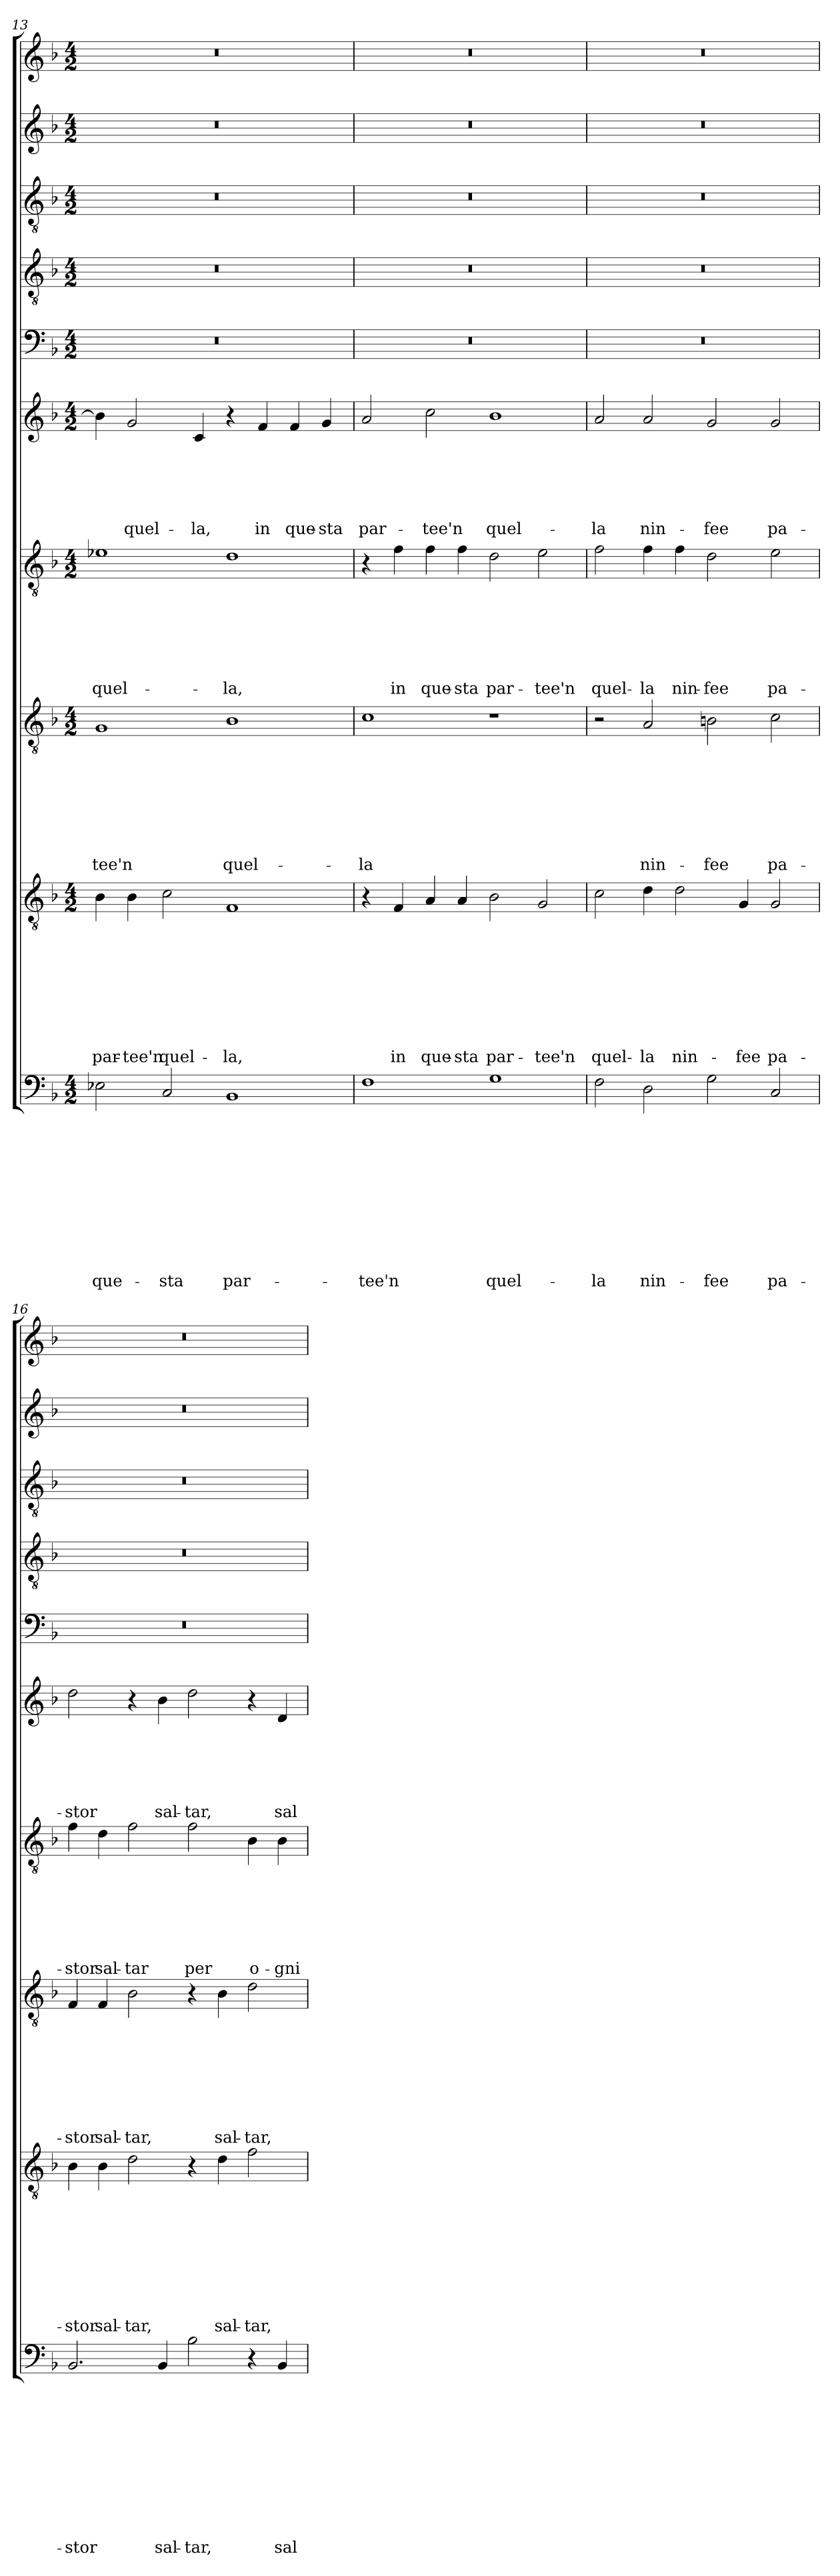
**kern	**text	**text	**text	**text	**text	**text	**text	**text	**text	**text	**text	**kern	**text	**text	**text	**text	**text	**text	**text	**text	**text	**kern	**text	**text	**text	**text	**text	**text	**text	**text	**kern	**text	**text	**text	**text	**text	**text	**text	**kern	**text	**text	**text	**text	**text	**text	**kern	**kern	**kern	**kern	**kern
*part10	*part10	*part10	*part10	*part10	*part10	*part10	*part10	*part10	*part10	*part10	*part10	*part9	*part9	*part9	*part9	*part9	*part9	*part9	*part9	*part9	*part9	*part8	*part8	*part8	*part8	*part8	*part8	*part8	*part8	*part8	*part7	*part7	*part7	*part7	*part7	*part7	*part7	*part7	*part6	*part6	*part6	*part6	*part6	*part6	*part6	*part5	*part4	*part3	*part2	*part1
*staff10	*staff10	*staff10	*staff10	*staff10	*staff10	*staff10	*staff10	*staff10	*staff10	*staff10	*staff10	*staff9	*staff9	*staff9	*staff9	*staff9	*staff9	*staff9	*staff9	*staff9	*staff9	*staff8	*staff8	*staff8	*staff8	*staff8	*staff8	*staff8	*staff8	*staff8	*staff7	*staff7	*staff7	*staff7	*staff7	*staff7	*staff7	*staff7	*staff6	*staff6	*staff6	*staff6	*staff6	*staff6	*staff6	*staff5	*staff4	*staff3	*staff2	*staff1
!!LO:LB:g=z
*clefF4	*	*	*	*	*	*	*	*	*	*	*	*clefGv2	*	*	*	*	*	*	*	*	*	*clefGv2	*	*	*	*	*	*	*	*	*clefGv2	*	*	*	*	*	*	*	*clefG2	*	*	*	*	*	*	*clefF4	*clefGv2	*clefGv2	*clefG2	*clefG2
*k[b-]	*	*	*	*	*	*	*	*	*	*	*	*k[b-]	*	*	*	*	*	*	*	*	*	*k[b-]	*	*	*	*	*	*	*	*	*k[b-]	*	*	*	*	*	*	*	*k[b-]	*	*	*	*	*	*	*k[b-]	*k[b-]	*k[b-]	*k[b-]	*k[b-]
*F:	*	*	*	*	*	*	*	*	*	*	*	*F:	*	*	*	*	*	*	*	*	*	*F:	*	*	*	*	*	*	*	*	*F:	*	*	*	*	*	*	*	*F:	*	*	*	*	*	*	*F:	*F:	*F:	*F:	*F:
*M4/2	*	*	*	*	*	*	*	*	*	*	*	*M4/2	*	*	*	*	*	*	*	*	*	*M4/2	*	*	*	*	*	*	*	*	*M4/2	*	*	*	*	*	*	*	*M4/2	*	*	*	*	*	*	*M4/2	*M4/2	*M4/2	*M4/2	*M4/2
=13	=13	=13	=13	=13	=13	=13	=13	=13	=13	=13	=13	=13	=13	=13	=13	=13	=13	=13	=13	=13	=13	=13	=13	=13	=13	=13	=13	=13	=13	=13	=13	=13	=13	=13	=13	=13	=13	=13	=13	=13	=13	=13	=13	=13	=13	=13	=13	=13	=13	=13
2E-X\	.	.	.	.	.	.	.	.	.	.	que-	4B-\	.	.	.	.	.	.	.	.	par-	1G	.	.	.	.	.	.	.	-tee'n	1e-X	.	.	.	.	.	.	quel-	4b-\]	.	.	.	.	.	.	0r	0r	0r	0r	0r
.	.	.	.	.	.	.	.	.	.	.	.	4B-\	.	.	.	.	.	.	.	.	-tee'n	.	.	.	.	.	.	.	.	.	.	.	.	.	.	.	.	.	2g/	.	.	.	.	.	quel-	.	.	.	.	.
2C/	.	.	.	.	.	.	.	.	.	.	-sta	2c\	.	.	.	.	.	.	.	.	quel-	.	.	.	.	.	.	.	.	.	.	.	.	.	.	.	.	.	.	.	.	.	.	.	.	.	.	.	.	.
.	.	.	.	.	.	.	.	.	.	.	.	.	.	.	.	.	.	.	.	.	.	.	.	.	.	.	.	.	.	.	.	.	.	.	.	.	.	.	4c/	.	.	.	.	.	-la,	.	.	.	.	.
1BB-	.	.	.	.	.	.	.	.	.	.	par-	1F	.	.	.	.	.	.	.	.	-la,	1B-	.	.	.	.	.	.	.	quel-	1d	.	.	.	.	.	.	-la,	4r	.	.	.	.	.	.	.	.	.	.	.
.	.	.	.	.	.	.	.	.	.	.	.	.	.	.	.	.	.	.	.	.	.	.	.	.	.	.	.	.	.	.	.	.	.	.	.	.	.	.	4f/	.	.	.	.	.	in	.	.	.	.	.
.	.	.	.	.	.	.	.	.	.	.	.	.	.	.	.	.	.	.	.	.	.	.	.	.	.	.	.	.	.	.	.	.	.	.	.	.	.	.	4f/	.	.	.	.	.	que-	.	.	.	.	.
.	.	.	.	.	.	.	.	.	.	.	.	.	.	.	.	.	.	.	.	.	.	.	.	.	.	.	.	.	.	.	.	.	.	.	.	.	.	.	4g/	.	.	.	.	.	-sta	.	.	.	.	.
=14	=14	=14	=14	=14	=14	=14	=14	=14	=14	=14	=14	=14	=14	=14	=14	=14	=14	=14	=14	=14	=14	=14	=14	=14	=14	=14	=14	=14	=14	=14	=14	=14	=14	=14	=14	=14	=14	=14	=14	=14	=14	=14	=14	=14	=14	=14	=14	=14	=14	=14
1F	.	.	.	.	.	.	.	.	.	.	-tee'n	4r	.	.	.	.	.	.	.	.	.	1c	.	.	.	.	.	.	.	-la	4r	.	.	.	.	.	.	.	2a/	.	.	.	.	.	par-	0r	0r	0r	0r	0r
.	.	.	.	.	.	.	.	.	.	.	.	4F/	.	.	.	.	.	.	.	.	in	.	.	.	.	.	.	.	.	.	4f\	.	.	.	.	.	.	in	.	.	.	.	.	.	.	.	.	.	.	.
.	.	.	.	.	.	.	.	.	.	.	.	4A/	.	.	.	.	.	.	.	.	que-	.	.	.	.	.	.	.	.	.	4f\	.	.	.	.	.	.	que-	2cc\	.	.	.	.	.	-tee'n	.	.	.	.	.
.	.	.	.	.	.	.	.	.	.	.	.	4A/	.	.	.	.	.	.	.	.	-sta	.	.	.	.	.	.	.	.	.	4f\	.	.	.	.	.	.	-sta	.	.	.	.	.	.	.	.	.	.	.	.
1G	.	.	.	.	.	.	.	.	.	.	quel-	2B-\	.	.	.	.	.	.	.	.	par-	1r	.	.	.	.	.	.	.	.	2d\	.	.	.	.	.	.	par-	1b-	.	.	.	.	.	quel-	.	.	.	.	.
.	.	.	.	.	.	.	.	.	.	.	.	2G/	.	.	.	.	.	.	.	.	-tee'n	.	.	.	.	.	.	.	.	.	2e\	.	.	.	.	.	.	-tee'n	.	.	.	.	.	.	.	.	.	.	.	.
=15	=15	=15	=15	=15	=15	=15	=15	=15	=15	=15	=15	=15	=15	=15	=15	=15	=15	=15	=15	=15	=15	=15	=15	=15	=15	=15	=15	=15	=15	=15	=15	=15	=15	=15	=15	=15	=15	=15	=15	=15	=15	=15	=15	=15	=15	=15	=15	=15	=15	=15
2F\	.	.	.	.	.	.	.	.	.	.	-la	2c\	.	.	.	.	.	.	.	.	quel-	2r	.	.	.	.	.	.	.	.	2f\	.	.	.	.	.	.	quel-	2a/	.	.	.	.	.	-la	0r	0r	0r	0r	0r
2D\	.	.	.	.	.	.	.	.	.	.	nin-	4d\	.	.	.	.	.	.	.	.	-la	2A/	.	.	.	.	.	.	.	nin-	4f\	.	.	.	.	.	.	-la	2a/	.	.	.	.	.	nin-	.	.	.	.	.
.	.	.	.	.	.	.	.	.	.	.	.	2d\	.	.	.	.	.	.	.	.	nin-	.	.	.	.	.	.	.	.	.	4f\	.	.	.	.	.	.	nin-	.	.	.	.	.	.	.	.	.	.	.	.
2G\	.	.	.	.	.	.	.	.	.	.	-fee	.	.	.	.	.	.	.	.	.	.	2Bn\	.	.	.	.	.	.	.	-fee	2d\	.	.	.	.	.	.	-fee	2g/	.	.	.	.	.	-fee	.	.	.	.	.
.	.	.	.	.	.	.	.	.	.	.	.	4G/	.	.	.	.	.	.	.	.	-fee	.	.	.	.	.	.	.	.	.	.	.	.	.	.	.	.	.	.	.	.	.	.	.	.	.	.	.	.	.
2C/	.	.	.	.	.	.	.	.	.	.	pa-	2G/	.	.	.	.	.	.	.	.	pa-	2c\	.	.	.	.	.	.	.	pa-	2e\	.	.	.	.	.	.	pa-	2g/	.	.	.	.	.	pa-	.	.	.	.	.
=16	=16	=16	=16	=16	=16	=16	=16	=16	=16	=16	=16	=16	=16	=16	=16	=16	=16	=16	=16	=16	=16	=16	=16	=16	=16	=16	=16	=16	=16	=16	=16	=16	=16	=16	=16	=16	=16	=16	=16	=16	=16	=16	=16	=16	=16	=16	=16	=16	=16	=16
2.BB-/	.	.	.	.	.	.	.	.	.	.	-stor	4B-\	.	.	.	.	.	.	.	.	-stor	4F/	.	.	.	.	.	.	.	-stor	4f\	.	.	.	.	.	.	-stor	2dd\	.	.	.	.	.	-stor	0r	0r	0r	0r	0r
.	.	.	.	.	.	.	.	.	.	.	.	4B-\	.	.	.	.	.	.	.	.	sal-	4F/	.	.	.	.	.	.	.	sal-	4d\	.	.	.	.	.	.	sal-	.	.	.	.	.	.	.	.	.	.	.	.
.	.	.	.	.	.	.	.	.	.	.	.	2d\	.	.	.	.	.	.	.	.	-tar,	2B-\	.	.	.	.	.	.	.	-tar,	2f\	.	.	.	.	.	.	-tar	4r	.	.	.	.	.	.	.	.	.	.	.
4BB-/	.	.	.	.	.	.	.	.	.	.	sal-	.	.	.	.	.	.	.	.	.	.	.	.	.	.	.	.	.	.	.	.	.	.	.	.	.	.	.	4b-\	.	.	.	.	.	sal-	.	.	.	.	.
2B-\	.	.	.	.	.	.	.	.	.	.	-tar,	4r	.	.	.	.	.	.	.	.	.	4r	.	.	.	.	.	.	.	.	2f\	.	.	.	.	.	.	per	2dd\	.	.	.	.	.	-tar,	.	.	.	.	.
.	.	.	.	.	.	.	.	.	.	.	.	4d\	.	.	.	.	.	.	.	.	sal-	4B-\	.	.	.	.	.	.	.	sal-	.	.	.	.	.	.	.	.	.	.	.	.	.	.	.	.	.	.	.	.
4r	.	.	.	.	.	.	.	.	.	.	.	2f\	.	.	.	.	.	.	.	.	-tar,	2d\	.	.	.	.	.	.	.	-tar,	4B-\	.	.	.	.	.	.	o-	4r	.	.	.	.	.	.	.	.	.	.	.
4BB-/	.	.	.	.	.	.	.	.	.	.	sal-	.	.	.	.	.	.	.	.	.	.	.	.	.	.	.	.	.	.	.	4B-\	.	.	.	.	.	.	-gni	4d/	.	.	.	.	.	sal-	.	.	.	.	.
=	=	=	=	=	=	=	=	=	=	=	=	=	=	=	=	=	=	=	=	=	=	=	=	=	=	=	=	=	=	=	=	=	=	=	=	=	=	=	=	=	=	=	=	=	=	=	=	=	=	=
*-	*-	*-	*-	*-	*-	*-	*-	*-	*-	*-	*-	*-	*-	*-	*-	*-	*-	*-	*-	*-	*-	*-	*-	*-	*-	*-	*-	*-	*-	*-	*-	*-	*-	*-	*-	*-	*-	*-	*-	*-	*-	*-	*-	*-	*-	*-	*-	*-	*-	*-
